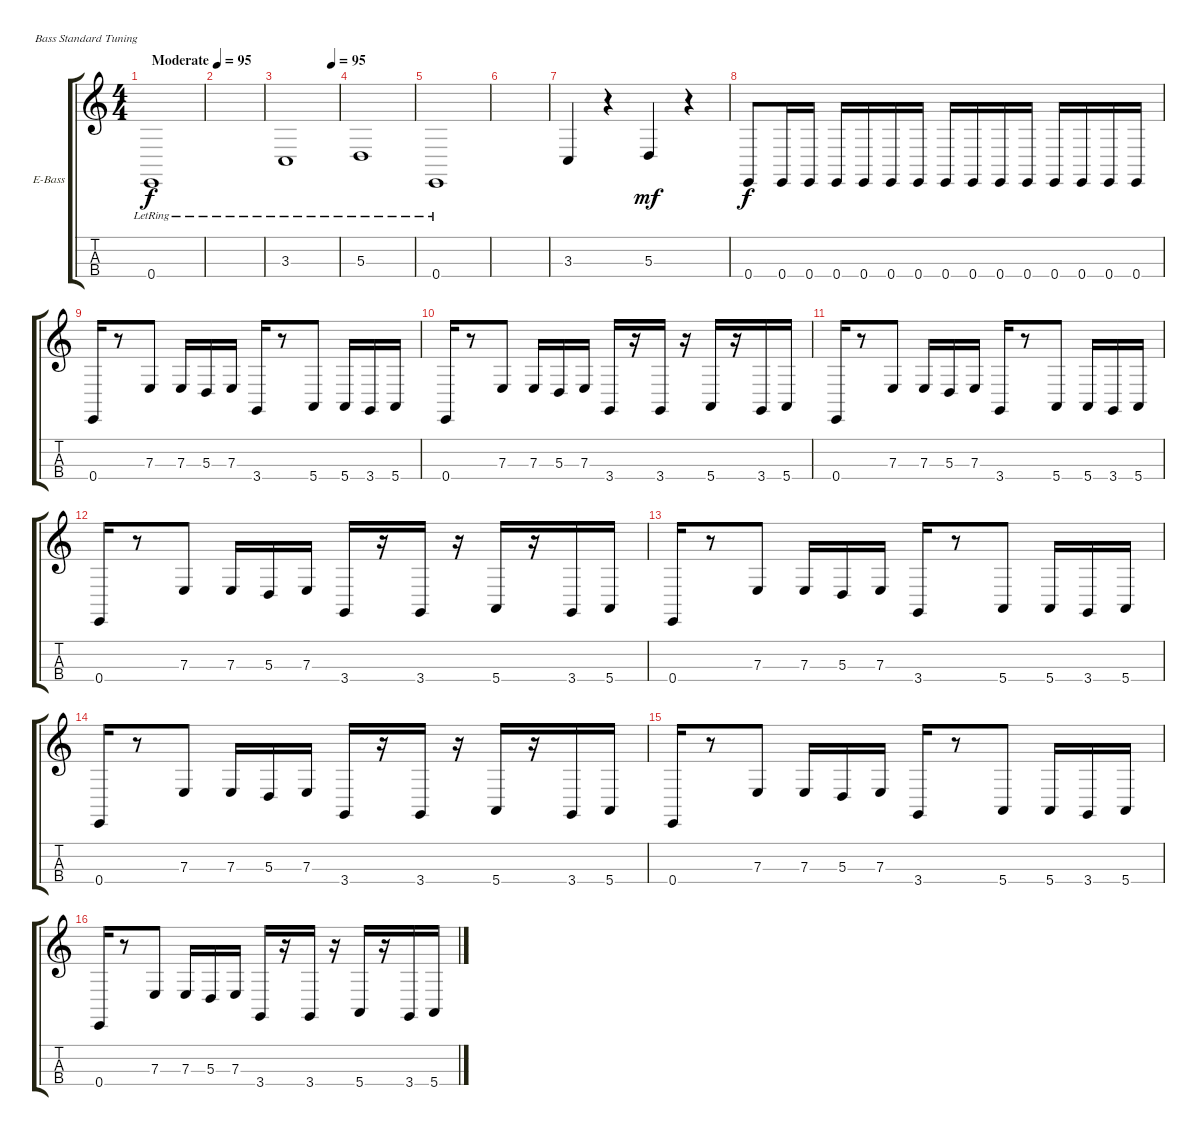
\bracketExtendMode groupsimilarinstruments
\firstSystemTrackNameOrientation horizontal
\otherSystemsTrackNameOrientation horizontal
\track ("Electric Bass" "E-Bass") {instrument electricbassfinger}
\staff {score tabs}
\tuning (G2 D2 A1 E1)
\ts (4 4)
\beaming (8 2 2 2 2)
\tempo (95 "Moderate")
\clef g2
\ks c
0.4{lr}.1{dy f instrument electricbassfinger} |
|
\tempo (95 0.875)
3.3{lr}.1 |
5.3{lr}.1 |
0.4{lr}.1 |
|
3.3.4 r.4 5.3.4{dy mf} r.4 |
0.4.8{dy f} 0.4.16 0.4.16 0.4.16 0.4.16 0.4.16 0.4.16 0.4.16 0.4.16 0.4.16 0.4.16 0.4.16 0.4.16 0.4.16 0.4.16 |
0.4.16 r.8 7.3.8 7.3.16 5.3.16 7.3.16 3.4.16 r.8 5.4.8 5.4.16 3.4.16 5.4.16 |
0.4.16 r.8 7.3.8 7.3.16 5.3.16 7.3.16 3.4.16 r.16 3.4.16 r.16 5.4.16 r.16 3.4.16 5.4.16 |
0.4.16 r.8 7.3.8 7.3.16 5.3.16 7.3.16 3.4.16 r.8 5.4.8 5.4.16 3.4.16 5.4.16 |
0.4.16 r.8 7.3.8 7.3.16 5.3.16 7.3.16 3.4.16 r.16 3.4.16 r.16 5.4.16 r.16 3.4.16 5.4.16 |
0.4.16 r.8 7.3.8 7.3.16 5.3.16 7.3.16 3.4.16 r.8 5.4.8 5.4.16 3.4.16 5.4.16 |
0.4.16 r.8 7.3.8 7.3.16 5.3.16 7.3.16 3.4.16 r.16 3.4.16 r.16 5.4.16 r.16 3.4.16 5.4.16 |
0.4.16 r.8 7.3.8 7.3.16 5.3.16 7.3.16 3.4.16 r.8 5.4.8 5.4.16 3.4.16 5.4.16 |
0.4.16 r.8 7.3.8 7.3.16 5.3.16 7.3.16 3.4.16 r.16 3.4.16 r.16 5.4.16 r.16 3.4.16 5.4.16
